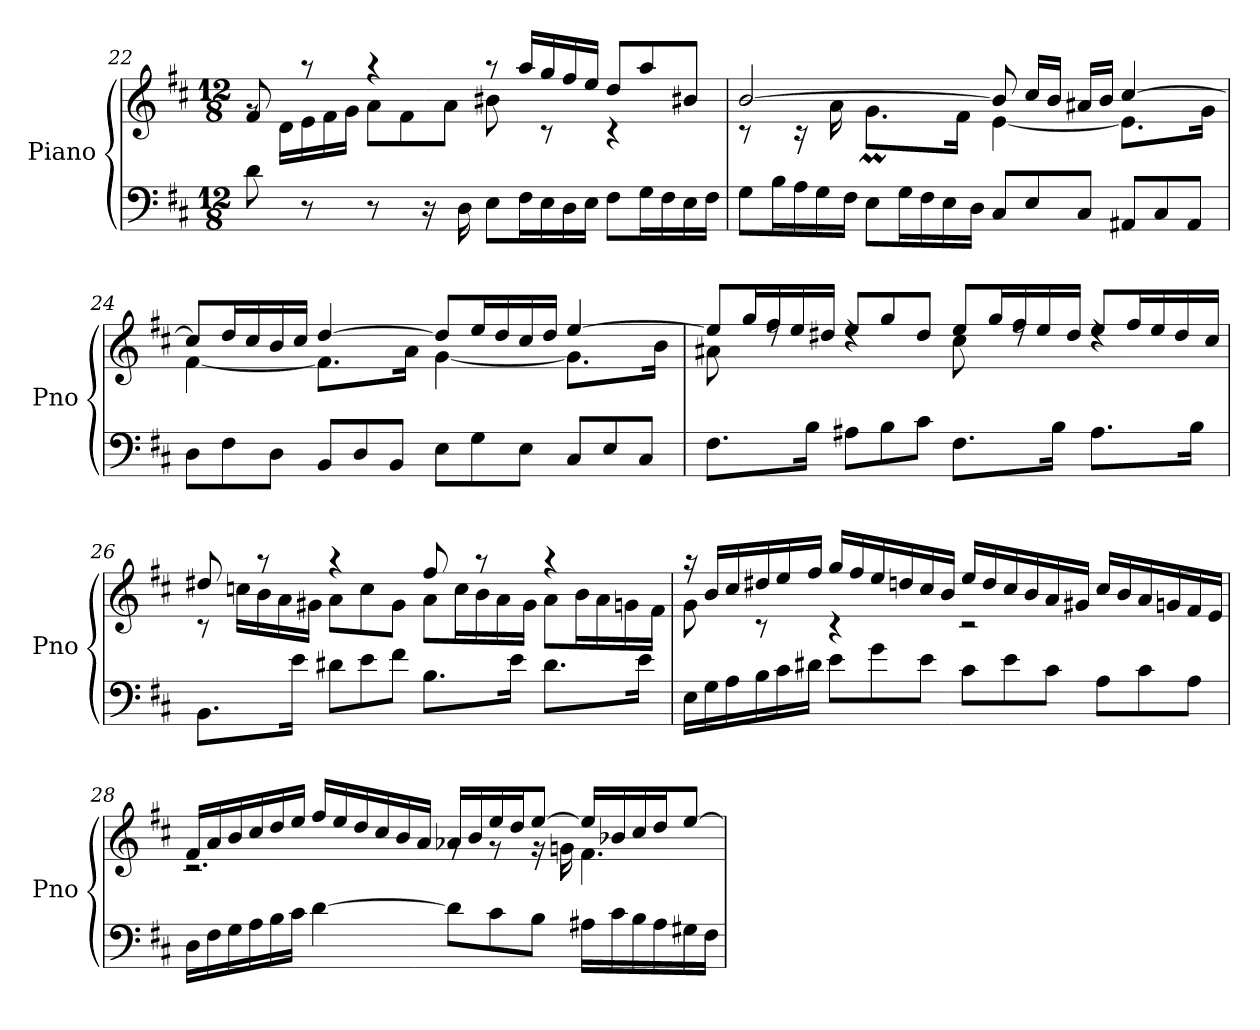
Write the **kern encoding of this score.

**kern	**kern
*part1	*part1
*staff2	*staff1
*I"Piano	*
*I'Pno	*
!!LO:LB:g=z
*clefF4	*clefG2
*k[f#c#]	*k[f#c#]
*D:	*D:
*M12/8	*M12/8
*Xtuplet	*Xtuplet
=22	=22
*	*^
16%3d\	16%3f#/	8rg
.	.	16d\LL
16%3r	16%3raa	16e\
.	.	16f#\
.	.	16g\JJ
16%3r	8%3raa	8a\L
.	.	8f#\
32%3r	.	.
.	.	8a\J
32%3D\	.	.
8E\L	8raa	16%3b#Xi\
16F#\L	16aa/LL	.
16E\	16gg/	16%3rc
16D\	16ff#/	.
16E\JJ	16ee/JJ	.
8F#\L	8dd/L	8%3rc
16G\L	8aa/	.
16F#\	.	.
16E\	8b#Xi/J	.
16F#\JJ	.	.
=23	=23	=23
8G\L	[4%3b/	16%3rc
16B\L	.	.
16A\	.	32%3rc
16G\	.	.
.	.	32%3a\
16F#\JJ	.	.
8E\L	.	16%3.gM\L
16G\L	.	.
16F#\	.	.
16E\	.	.
.	.	32%3f#\Jk
16D\JJ	.	.
8C#/L	8b/]	[8%3e\
8E/	16cc#/LL	.
.	16b/JJ	.
8C#/J	16a#X/LL	.
.	16b/JJ	.
8AA#X/L	[8%3cc#/	16%3.e\L]
8C#/	.	.
8AA#/J	.	.
.	.	32%3g\Jk
!!LO:PB:g=z	!!
=24	=24	=24
8D\L	8cc#/L]	[8%3f#\
8F#\	16dd/L	.
.	16cc#/	.
8D\J	16b/	.
.	16cc#/JJ	.
8BB/L	[8%3dd/	16%3.f#\L]
8D/	.	.
8BB/J	.	.
.	.	32%3a\Jk
8E\L	8dd/L]	[8%3g\
8G\	16ee/L	.
.	16dd/	.
8E\J	16cc#/	.
.	16dd/JJ	.
8C#/L	[8%3ee/	16%3.g\L]
8E/	.	.
8C#/J	.	.
.	.	32%3b\Jk
=25	=25	=25
16%3.F#\L	8ee/L]	16%3a#X\
.	16gg/L	.
.	16ff#/	16%3rdd
.	16ee/	.
32%3B\Jk	.	.
.	16dd#X/JJ	.
8A#X\L	8ee/L	8%3rdd
8B\	8gg/	.
8c#\J	8dd#/J	.
16%3.F#\L	8ee/L	16%3cc#\
.	16gg/L	.
.	16ff#/	16%3rdd
.	16ee/	.
32%3B\Jk	.	.
.	16dd#/JJ	.
16%3.A#\L	8ee/L	8%3rdd
.	16ff#/L	.
.	16ee/	.
.	16dd#/	.
32%3B\Jk	.	.
.	16cc#/JJ	.
!!LO:LB:g=z	!!
=26	=26	=26
16%3.BB\L	16%3dd#X/	8rc
.	.	16ccn\LL
.	16%3raa	16b\
.	.	16a\
32%3e\Jk	.	.
.	.	16g#X\JJ
8d#X\L	8%3raa	8a\L
8e\	.	8cc\
8f#\J	.	8g#\J
16%3.B\L	16%3ff#/	8a\L
.	.	16cc\L
.	16%3raa	16b\
.	.	16a\
32%3e\Jk	.	.
.	.	16g#\JJ
16%3.d#\L	8%3raa	8a\L
.	.	16b\L
.	.	16a\
.	.	16gn\
32%3e\Jk	.	.
.	.	16f#\JJ
!!LO:LB:g=z	!!
=27	=27	=27
16E\LL	16raa	16%3g\
16G\	16b/LL	.
16A\	16cc#/	.
16B\	16dd#X/	16%3rc
16c#\	16ee/	.
16d#X\JJ	16ff#/JJ	.
8e\L	16gg/LL	8%3rc
.	16ff#/	.
8g\	16ee/	.
.	16ddn/	.
8e\J	16cc#/	.
.	16b/JJ	.
8c#\L	16ee/LL	4%3rc
.	16dd/	.
8e\	16cc#/	.
.	16b/	.
8c#\J	16a/	.
.	16g#X/JJ	.
8A\L	16cc#/LL	.
.	16b/	.
8c#\	16a/	.
.	16gn/	.
8A\J	16f#/	.
.	16e/JJ	.
!!LO:LB:g=z	!!
=28	=28	=28
16D\LL	16f#/LL	2.rc
16F#\	16a/	.
16G\	16b/	.
16A\	16cc#/	.
16B\	16dd/	.
16c#\JJ	16ee/JJ	.
[8%3d\	16ff#/LL	.
.	16ee/	.
.	16dd/	.
.	16cc#/	.
.	16b/	.
.	16a/JJ	.
8d\L]	16a-Xi/LL	8rg
.	16b/	.
8c#\	16ee/	8rg
.	16dd/J	.
8B\J	[8ee/J	16rg
.	.	16gn\
16A#X\LL	16ee/LL]	4.f#\
16c#\	16b-Xi/	.
16B\	16cc#/	.
16A#\	16dd/J	.
16G#X\	[8ee/J	.
16F#\JJ	.	.
*	*v	*v
=	=
*-	*-
